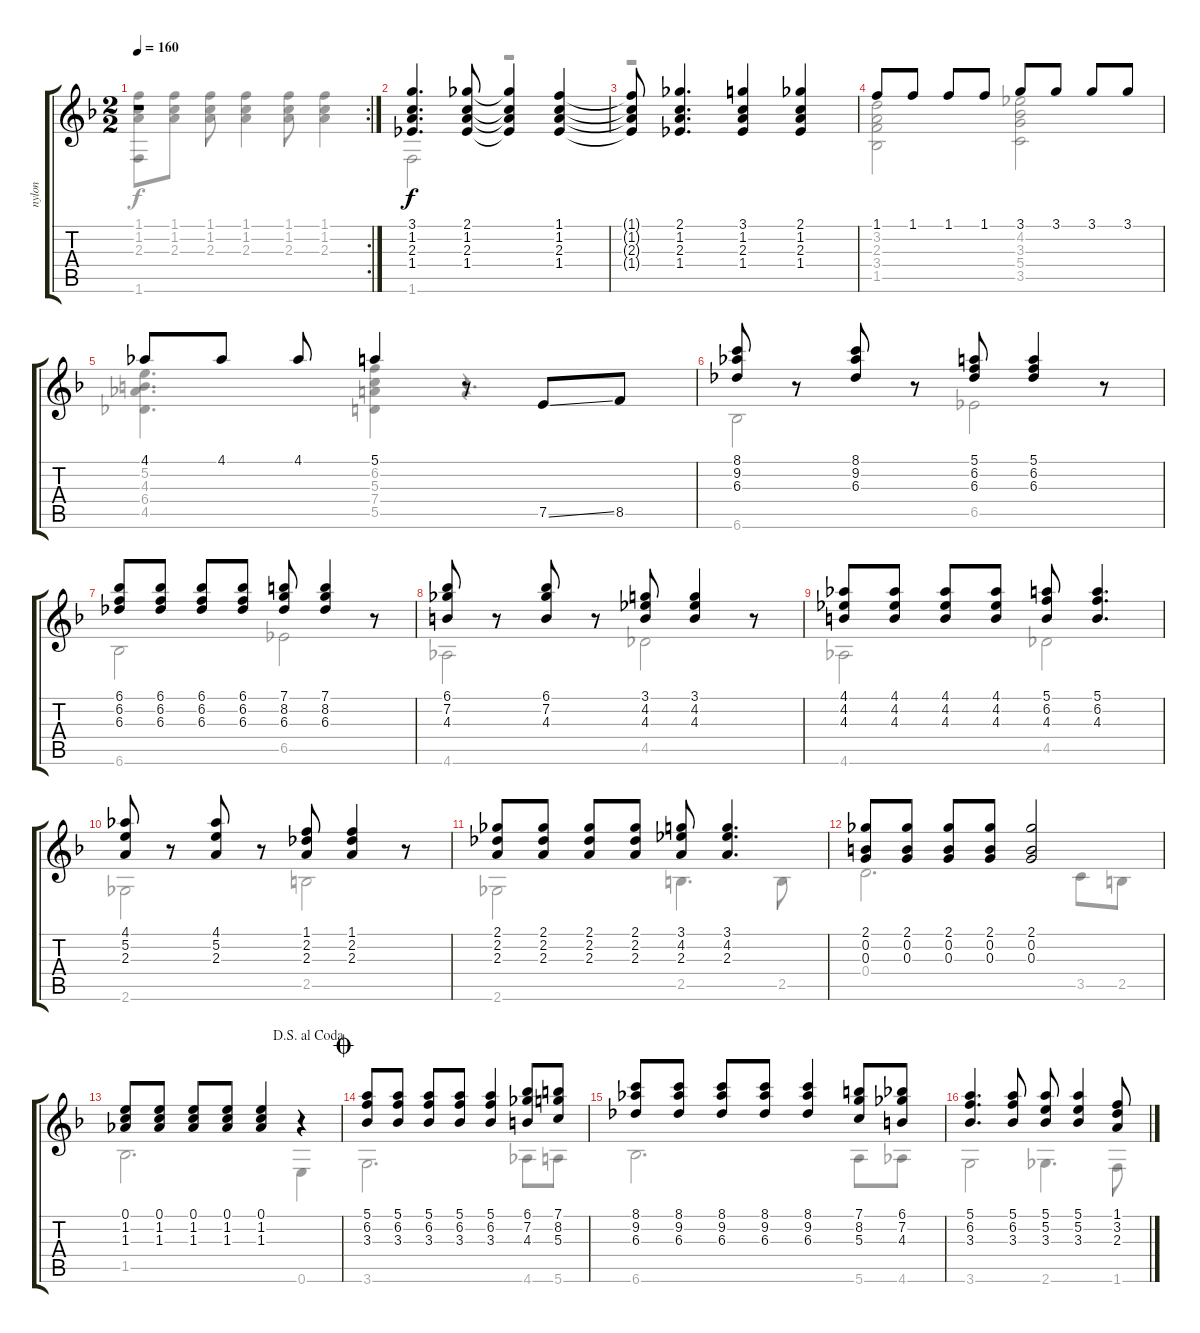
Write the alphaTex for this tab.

\track ("nylon" "nylon") {instrument acousticguitarnylon}
\staff {score tabs}
\tuning (E4 B3 G3 D3 A2 E2) {hide}
\voice
\rc 2
\ts (2 2)
\tempo 160
\clef g2
\ks f
r.1{dy f} |
(3.1 1.2 2.3 1.4).4{d} (2.1 1.2 2.3 1.4).8 (2.1{t} 1.2{t} 2.3{t} 1.4{t}).4 (1.1 1.2 2.3 1.4).4 |
(1.1{t} 1.2{t} 2.3{t} 1.4{t}).8 (2.1 1.2 2.3 1.4).4{d} (3.1 1.2 2.3 1.4).4 (2.1 1.2 2.3 1.4).4 |
1.1.8 1.1.8 1.1.8 1.1.8 3.1.8 3.1.8 3.1.8 3.1.8 |
4.1.8 4.1.8 4.1.8 5.1.4 r.8 7.5{ss}.8 8.5.8 |
(8.1 9.2 6.3).8 r.8 (8.1 9.2 6.3).8 r.8 (5.1 6.2 6.3).8 (5.1 6.2 6.3).4 r.8 |
(6.1 6.2 6.3).8 (6.1 6.2 6.3).8 (6.1 6.2 6.3).8 (6.1 6.2 6.3).8 (7.1 8.2 6.3).8 (7.1 8.2 6.3).4 r.8 |
(6.1 7.2 4.3).8 r.8 (6.1 7.2 4.3).8 r.8 (3.1 4.2 4.3).8 (3.1 4.2 4.3).4 r.8 |
(4.1 4.2 4.3).8 (4.1 4.2 4.3).8 (4.1 4.2 4.3).8 (4.1 4.2 4.3).8 (5.1 6.2 4.3).8 (5.1 6.2 4.3).4{d} |
(4.1 5.2 2.3).8 r.8 (4.1 5.2 2.3).8 r.8 (1.1 2.2 2.3).8 (1.1 2.2 2.3).4 r.8 |
(2.1 2.2 2.3).8 (2.1 2.2 2.3).8 (2.1 2.2 2.3).8 (2.1 2.2 2.3).8 (3.1 4.2 2.3).8 (3.1 4.2 2.3).4{d} |
(2.1 0.2 0.3).8 (2.1 0.2 0.3).8 (2.1 0.2 0.3).8 (2.1 0.2 0.3).8 (2.1 0.2 0.3).2 |
\jump dalsegnoalcoda
(0.1 1.2 1.3).8 (0.1 1.2 1.3).8 (0.1 1.2 1.3).8 (0.1 1.2 1.3).8 (0.1 1.2 1.3).4 r.4 |
\jump coda
(5.1 6.2 3.3).8 (5.1 6.2 3.3).8 (5.1 6.2 3.3).8 (5.1 6.2 3.3).8 (5.1 6.2 3.3).4 (6.1 7.2 4.3).8 (7.1 8.2 5.3).8 |
(8.1 9.2 6.3).8 (8.1 9.2 6.3).8 (8.1 9.2 6.3).8 (8.1 9.2 6.3).8 (8.1 9.2 6.3).4 (7.1 8.2 5.3).8 (6.1 7.2 4.3).8 |
(5.1 6.2 3.3).4{d} (5.1 6.2 3.3).8 (5.1 5.2 3.3).8 (5.1 5.2 3.3).4 (1.1 3.2 2.3).8
\voice
\clef g2
\ottava regular
\simile none
\ks f
(1.1 1.2{t} 2.3{t} 1.6{t}).8{dy f} (1.1 1.2 2.3).8 (1.1 1.2 2.3).8 (1.1 1.2 2.3).4 (1.1 1.2 2.3).8 (1.1 1.2 2.3).4 |
1.6.2 r.2 |
r.1 |
(3.2 2.3 3.4 1.5).2 (4.2 3.3 5.4 3.5).2 |
(5.2 4.3 6.4 4.5).4{d} (6.2 5.3 7.4 5.5).4 r.4{d} |
6.6.2 6.5.2 |
6.6.2 6.5.2 |
4.6.2 4.5.2 |
4.6.2 4.5.2 |
2.6.2 2.5.2 |
2.6.2 2.5.4{d} 2.5.8 |
0.4.2{d} 3.5.8 2.5.8 |
1.5.2{d} 0.6.4 |
3.6.2{d} 4.6.8 5.6.8 |
6.6.2{d} 5.6.8 4.6.8 |
3.6.2 2.6.4{d} 1.6.8
